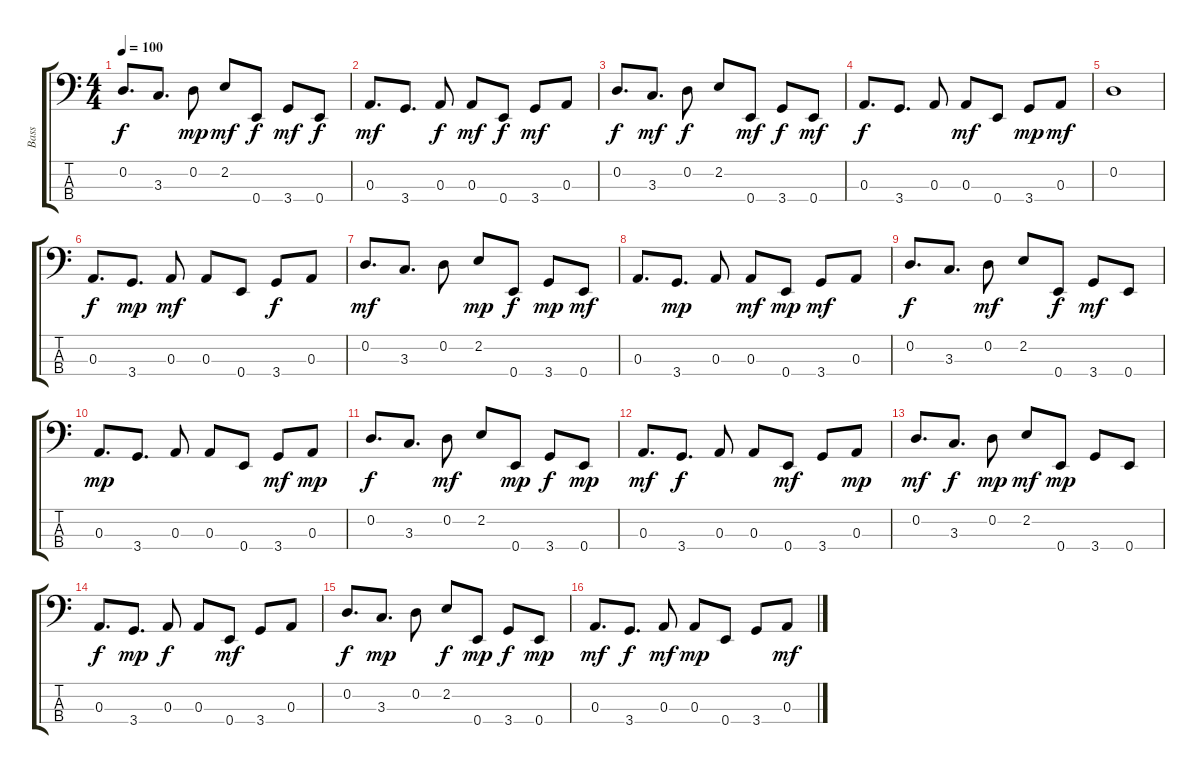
\track ("Bass" "Bass") {instrument electricbassfinger}
\staff {score tabs}
\tuning (G2 D2 A1 E1) {hide}
\ts (4 4)
\tempo 100
\clef f4
\ks c
0.2.8{d dy f} 3.3.8{d} 0.2.8{dy mp} 2.2.8{dy mf} 0.4.8{dy f} 3.4.8{dy mf} 0.4.8{dy f} |
0.3.8{d dy mf} 3.4.8{d} 0.3.8{dy f} 0.3.8{dy mf} 0.4.8{dy f} 3.4.8{dy mf} 0.3.8 |
0.2.8{d dy f} 3.3.8{d dy mf} 0.2.8{dy f} 2.2.8 0.4.8{dy mf} 3.4.8{dy f} 0.4.8{dy mf} |
0.3.8{d dy f} 3.4.8{d} 0.3.8 0.3.8{dy mf} 0.4.8 3.4.8{dy mp} 0.3.8{dy mf} |
0.2.1 |
0.3.8{d dy f} 3.4.8{d dy mp} 0.3.8{dy mf} 0.3.8 0.4.8 3.4.8{dy f} 0.3.8 |
0.2.8{d dy mf} 3.3.8{d} 0.2.8 2.2.8{dy mp} 0.4.8{dy f} 3.4.8{dy mp} 0.4.8{dy mf} |
0.3.8{d} 3.4.8{d dy mp} 0.3.8 0.3.8{dy mf} 0.4.8{dy mp} 3.4.8{dy mf} 0.3.8 |
0.2.8{d dy f} 3.3.8{d} 0.2.8{dy mf} 2.2.8 0.4.8{dy f} 3.4.8{dy mf} 0.4.8 |
0.3.8{d dy mp} 3.4.8{d} 0.3.8 0.3.8 0.4.8 3.4.8{dy mf} 0.3.8{dy mp} |
0.2.8{d dy f} 3.3.8{d} 0.2.8{dy mf} 2.2.8 0.4.8{dy mp} 3.4.8{dy f} 0.4.8{dy mp} |
0.3.8{d dy mf} 3.4.8{d dy f} 0.3.8 0.3.8 0.4.8{dy mf} 3.4.8 0.3.8{dy mp} |
0.2.8{d dy mf} 3.3.8{d dy f} 0.2.8{dy mp} 2.2.8{dy mf} 0.4.8{dy mp} 3.4.8 0.4.8 |
0.3.8{d dy f} 3.4.8{d dy mp} 0.3.8{dy f} 0.3.8 0.4.8{dy mf} 3.4.8 0.3.8 |
0.2.8{d dy f} 3.3.8{d dy mp} 0.2.8 2.2.8{dy f} 0.4.8{dy mp} 3.4.8{dy f} 0.4.8{dy mp} |
0.3.8{d dy mf} 3.4.8{d dy f} 0.3.8{dy mf} 0.3.8{dy mp} 0.4.8 3.4.8 0.3.8{dy mf}
